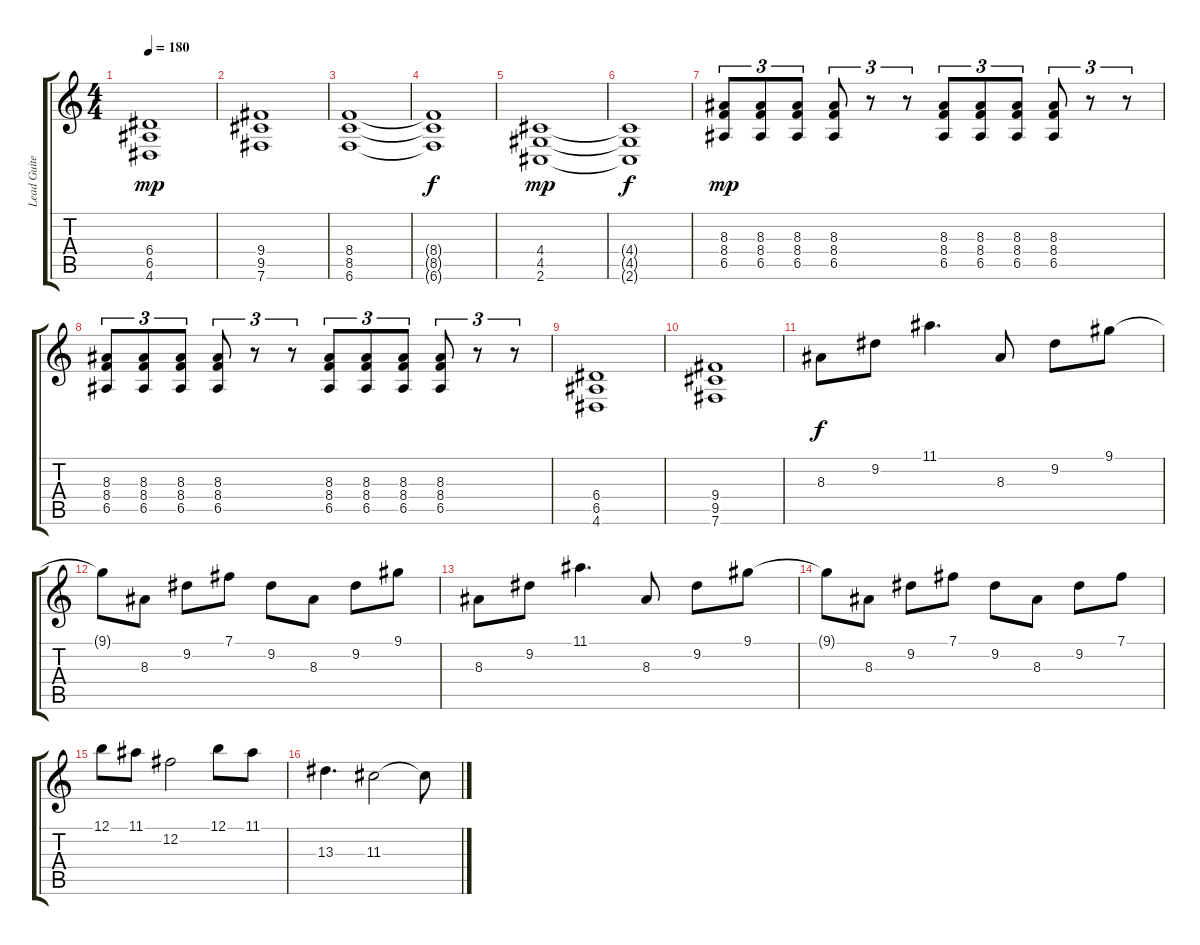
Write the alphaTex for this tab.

\track ("Lead Guiter" "Lead Guite") {instrument overdrivenguitar}
\staff {score tabs}
\tuning (B3 Gb3 D3 A2 E2 B1) {hide}
\ts (4 4)
\tempo 180
\clef g2
\ks c
(6.4 6.5 4.6).1{dy mp} |
(9.4 9.5 7.6).1 |
(8.4 8.5 6.6).1 |
(8.4{t} 8.5{t} 6.6{t}).1{dy f} |
(4.4 4.5 2.6).1{dy mp} |
(4.4{t} 4.5{t} 2.6{t}).1{dy f} |
(8.3 8.4 6.5).8{tu (3 2) dy mp} (8.3 8.4 6.5).8{tu (3 2)} (8.3 8.4 6.5).8{tu (3 2)} (8.3 8.4 6.5).8{tu (3 2)} r.8{tu (3 2)} r.8{tu (3 2)} (8.3 8.4 6.5).8{tu (3 2)} (8.3 8.4 6.5).8{tu (3 2)} (8.3 8.4 6.5).8{tu (3 2)} (8.3 8.4 6.5).8{tu (3 2)} r.8{tu (3 2)} r.8{tu (3 2)} |
(8.3 8.4 6.5).8{tu (3 2)} (8.3 8.4 6.5).8{tu (3 2)} (8.3 8.4 6.5).8{tu (3 2)} (8.3 8.4 6.5).8{tu (3 2)} r.8{tu (3 2)} r.8{tu (3 2)} (8.3 8.4 6.5).8{tu (3 2)} (8.3 8.4 6.5).8{tu (3 2)} (8.3 8.4 6.5).8{tu (3 2)} (8.3 8.4 6.5).8{tu (3 2)} r.8{tu (3 2)} r.8{tu (3 2)} |
(6.4 6.5 4.6).1 |
(9.4 9.5 7.6).1 |
8.3.8{dy f} 9.2.8 11.1.4{d} 8.3.8 9.2.8 9.1.8 |
9.1{t}.8 8.3.8 9.2.8 7.1.8 9.2.8 8.3.8 9.2.8 9.1.8 |
8.3.8 9.2.8 11.1.4{d} 8.3.8 9.2.8 9.1.8 |
9.1{t}.8 8.3.8 9.2.8 7.1.8 9.2.8 8.3.8 9.2.8 7.1.8 |
12.1.8 11.1.8 12.2.2 12.1.8 11.1.8 |
13.3.4{d} 11.3.2 11.3{t}.8
